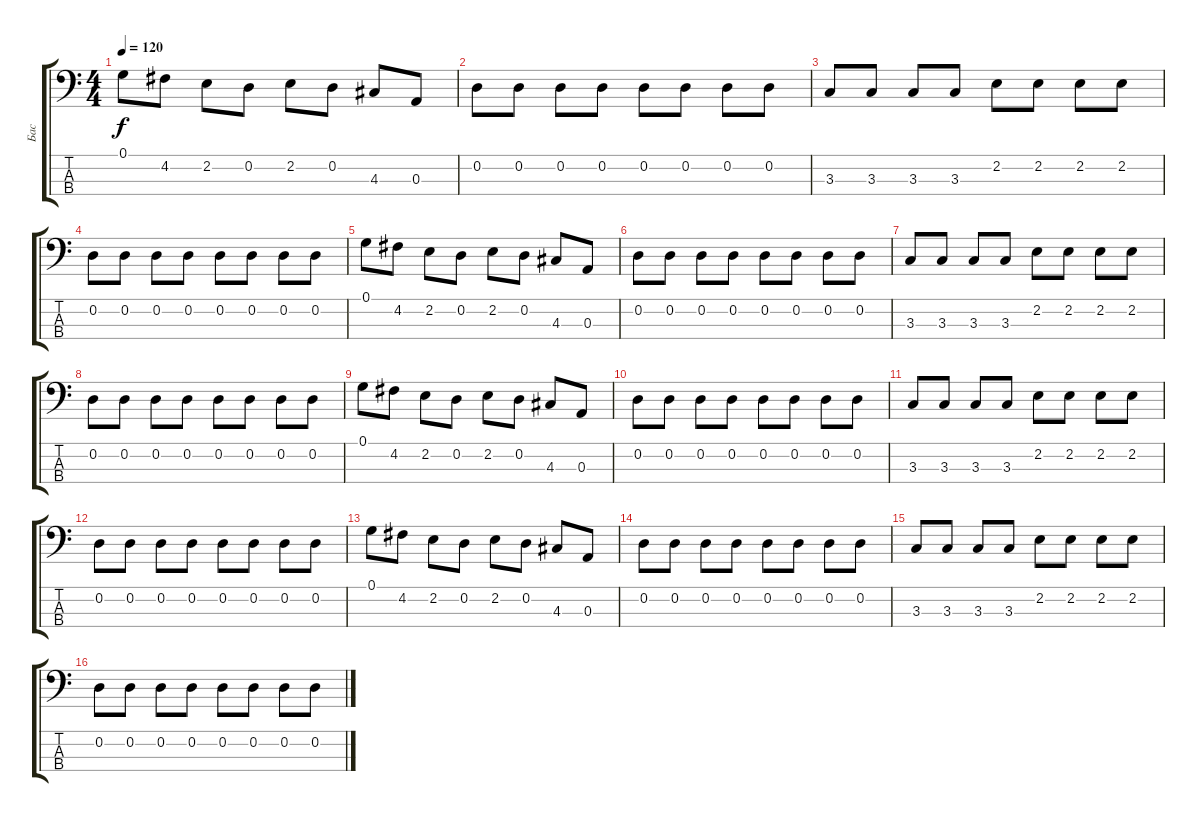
\track ("Бас" "Бас") {instrument electricbassfinger}
\staff {score tabs}
\tuning (G2 D2 A1 E1) {hide}
\ts (4 4)
\tempo 120
\clef f4
\ks c
0.1.8{dy f} 4.2.8 2.2.8 0.2.8 2.2.8 0.2.8 4.3.8 0.3.8 |
0.2.8 0.2.8 0.2.8 0.2.8 0.2.8 0.2.8 0.2.8 0.2.8 |
3.3.8 3.3.8 3.3.8 3.3.8 2.2.8 2.2.8 2.2.8 2.2.8 |
0.2.8 0.2.8 0.2.8 0.2.8 0.2.8 0.2.8 0.2.8 0.2.8 |
0.1.8 4.2.8 2.2.8 0.2.8 2.2.8 0.2.8 4.3.8 0.3.8 |
0.2.8 0.2.8 0.2.8 0.2.8 0.2.8 0.2.8 0.2.8 0.2.8 |
3.3.8 3.3.8 3.3.8 3.3.8 2.2.8 2.2.8 2.2.8 2.2.8 |
0.2.8 0.2.8 0.2.8 0.2.8 0.2.8 0.2.8 0.2.8 0.2.8 |
0.1.8 4.2.8 2.2.8 0.2.8 2.2.8 0.2.8 4.3.8 0.3.8 |
0.2.8 0.2.8 0.2.8 0.2.8 0.2.8 0.2.8 0.2.8 0.2.8 |
3.3.8 3.3.8 3.3.8 3.3.8 2.2.8 2.2.8 2.2.8 2.2.8 |
0.2.8 0.2.8 0.2.8 0.2.8 0.2.8 0.2.8 0.2.8 0.2.8 |
0.1.8 4.2.8 2.2.8 0.2.8 2.2.8 0.2.8 4.3.8 0.3.8 |
0.2.8 0.2.8 0.2.8 0.2.8 0.2.8 0.2.8 0.2.8 0.2.8 |
3.3.8 3.3.8 3.3.8 3.3.8 2.2.8 2.2.8 2.2.8 2.2.8 |
0.2.8 0.2.8 0.2.8 0.2.8 0.2.8 0.2.8 0.2.8 0.2.8
